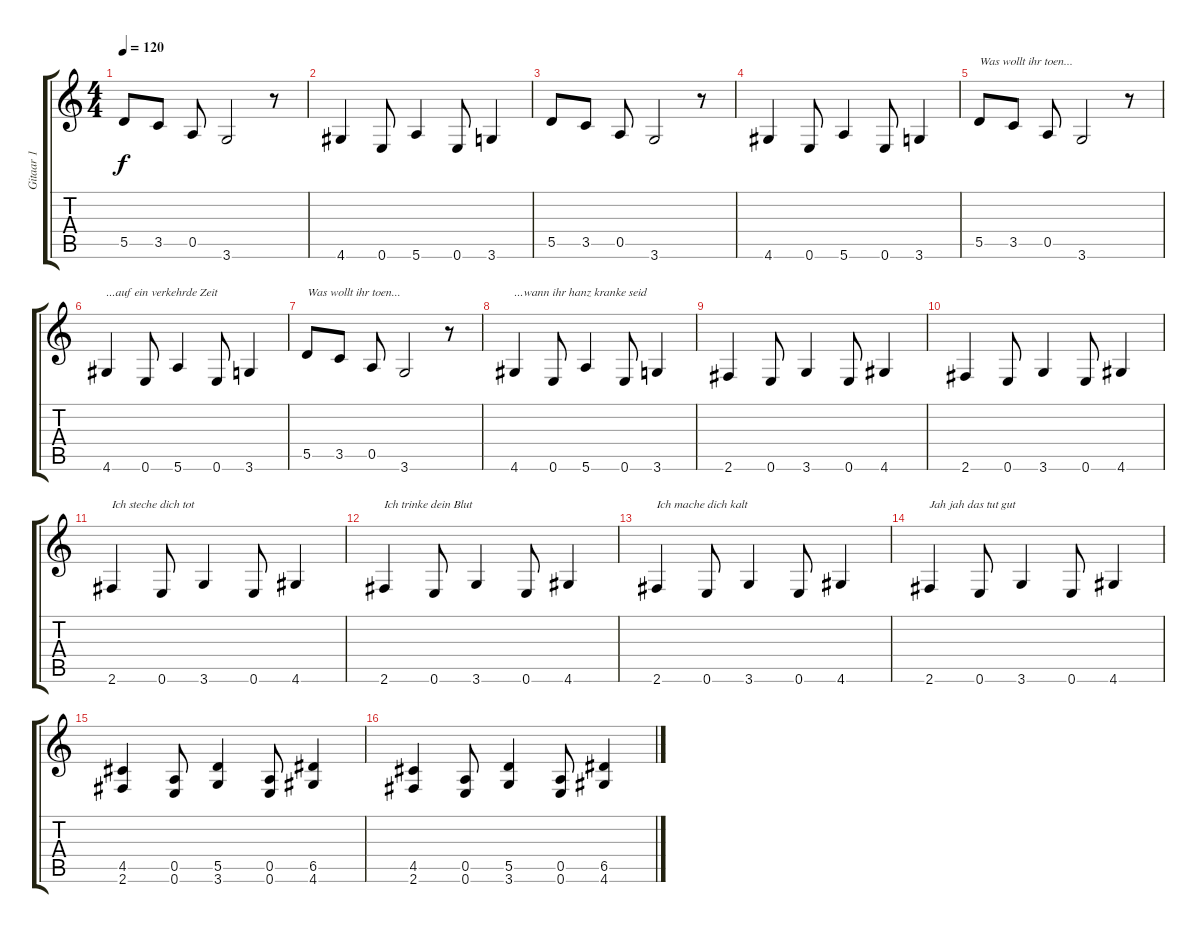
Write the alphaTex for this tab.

\track ("Gitaar 1" "Gitaar 1") {instrument distortionguitar}
\staff {score tabs}
\tuning (E4 B3 G3 D3 A2 E2) {hide}
\ts (4 4)
\tempo 120
\clef g2
\ks c
5.5.8{dy f volume 13 instrument distortionguitar} 3.5.8 0.5.8 3.6.2 r.8 |
4.6.4 0.6.8 5.6.4 0.6.8 3.6.4 |
5.5.8 3.5.8 0.5.8 3.6.2 r.8 |
4.6.4 0.6.8 5.6.4 0.6.8 3.6.4 |
5.5.8{txt "Was wollt ihr toen..."} 3.5.8 0.5.8 3.6.2 r.8 |
4.6.4{txt "...auf ein verkehrde Zeit"} 0.6.8 5.6.4 0.6.8 3.6.4 |
5.5.8{txt "Was wollt ihr toen..."} 3.5.8 0.5.8 3.6.2 r.8 |
4.6.4{txt "...wann ihr hanz kranke seid"} 0.6.8 5.6.4 0.6.8 3.6.4 |
2.6.4 0.6.8 3.6.4 0.6.8 4.6.4 |
2.6.4 0.6.8 3.6.4 0.6.8 4.6.4 |
2.6.4{txt "Ich steche dich tot"} 0.6.8 3.6.4 0.6.8 4.6.4 |
2.6.4{txt "Ich trinke dein Blut"} 0.6.8 3.6.4 0.6.8 4.6.4 |
2.6.4{txt "Ich mache dich kalt"} 0.6.8 3.6.4 0.6.8 4.6.4 |
2.6.4{txt "Jah jah das tut gut"} 0.6.8 3.6.4 0.6.8 4.6.4 |
(4.5 2.6).4 (0.5 0.6).8 (5.5 3.6).4 (0.5 0.6).8 (6.5 4.6).4 |
(4.5 2.6).4 (0.5 0.6).8 (5.5 3.6).4 (0.5 0.6).8 (6.5 4.6).4
